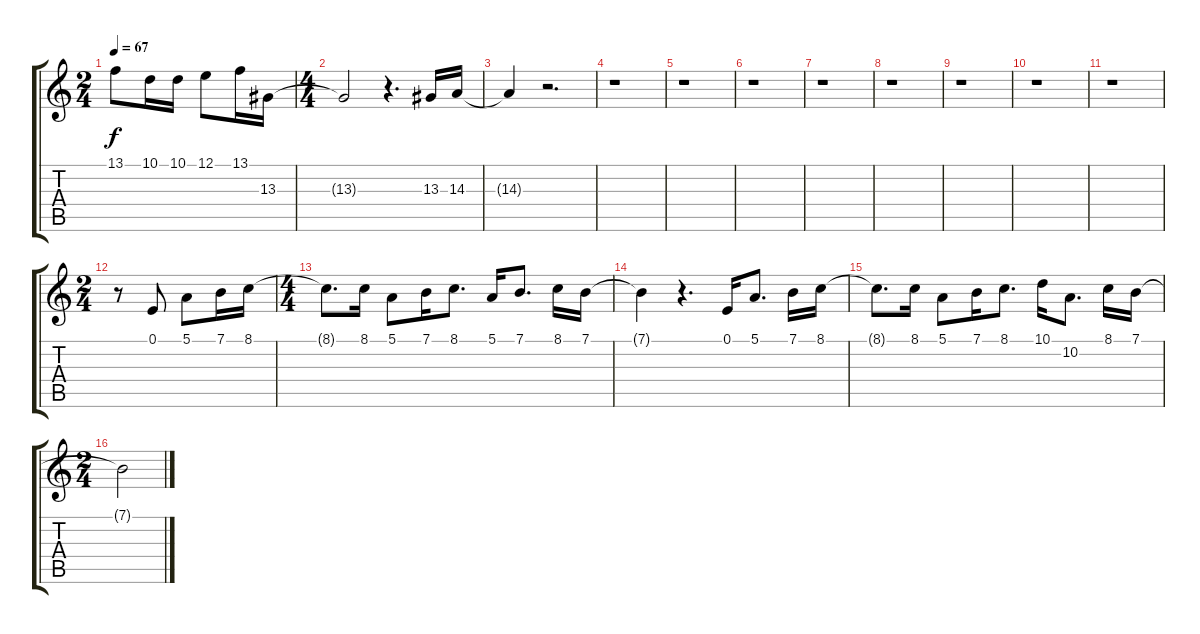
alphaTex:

\track "" {instrument acousticgrandpiano}
\staff {score tabs}
\tuning (E4 B3 G3 D3 A2 E2) {hide}
\ts (2 4)
\tempo 67
\clef g2
\ks c
13.1{t}.8{dy f} 10.1.16 10.1.16 12.1.8 13.1.16 13.3.16 |
\ts (4 4)
13.3{t}.2 r.4{d} 13.3.16 14.3.16 |
14.3{t}.4 r.2{d} |
r.1 |
r.1 |
r.1 |
r.1 |
r.1 |
r.1 |
r.1 |
r.1 |
\ts (2 4)
r.8 0.1.8 5.1.8 7.1.16 8.1.16 |
\ts (4 4)
8.1{t}.8{d} 8.1.16 5.1.8 7.1.16 8.1.8{d} 5.1.16 7.1.8{d} 8.1.16 7.1.16 |
7.1{t}.4 r.4{d} 0.1.16 5.1.8{d} 7.1.16 8.1.16 |
8.1{t}.8{d} 8.1.16 5.1.8 7.1.16 8.1.8{d} 10.1.16 10.2.8{d} 8.1.16 7.1.16 |
\ts (2 4)
7.1{t}.2
